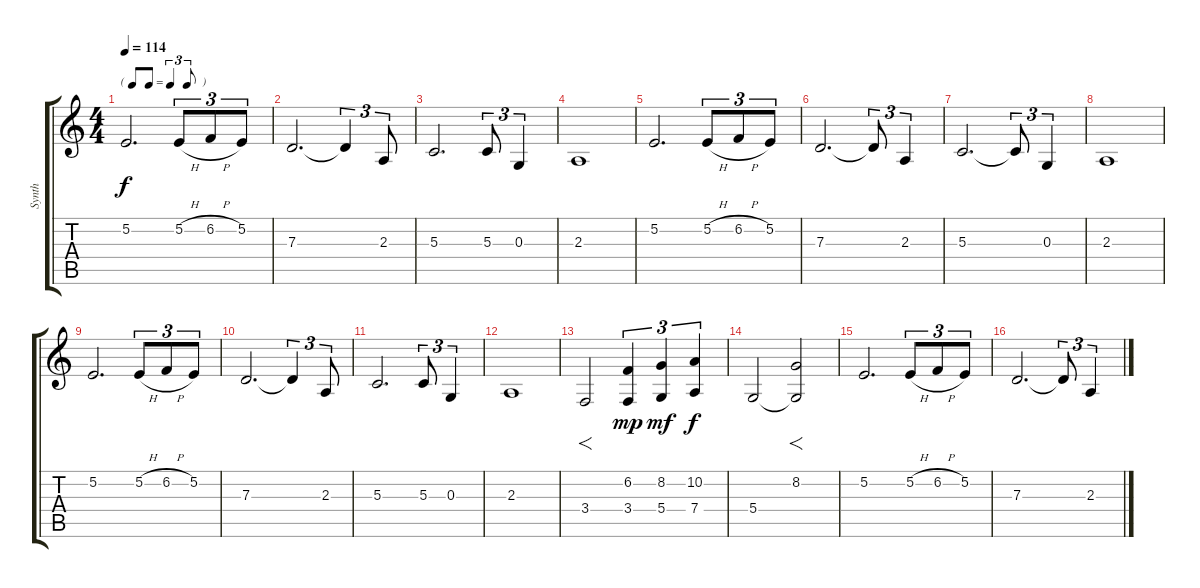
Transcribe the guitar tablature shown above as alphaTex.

\track ("Synth" "Synth") {instrument choiraahs}
\staff {score tabs}
\tuning (E4 B3 G3 D3 A2 D2) {hide}
\ts (4 4)
\tf triplet8th
\tempo 114
\clef g2
\ks c
5.2.2{d dy f} 5.2{h}.8{tu (3 2)} 6.2{h}.8{tu (3 2)} 5.2.8{tu (3 2)} |
7.3.2{d} 7.3{t}.4{tu (3 2)} 2.3.8{tu (3 2)} |
5.3.2{d} 5.3.8{tu (3 2)} 0.3.4{tu (3 2)} |
2.3.1 |
5.2.2{d} 5.2{h}.8{tu (3 2)} 6.2{h}.8{tu (3 2)} 5.2.8{tu (3 2)} |
7.3.2{d} 7.3{t}.8{tu (3 2)} 2.3.4{tu (3 2)} |
5.3.2{d} 5.3{t}.8{tu (3 2)} 0.3.4{tu (3 2)} |
2.3.1 |
5.2.2{d} 5.2{h}.8{tu (3 2)} 6.2{h}.8{tu (3 2)} 5.2.8{tu (3 2)} |
7.3.2{d} 7.3{t}.4{tu (3 2)} 2.3.8{tu (3 2)} |
5.3.2{d} 5.3.8{tu (3 2)} 0.3.4{tu (3 2)} |
2.3.1 |
3.4.2{f} (6.2 3.4).4{tu (3 2) dy mp} (8.2 5.4).4{tu (3 2) dy mf} (10.2 7.4).4{tu (3 2) dy f} |
5.4.2 (8.2 5.4{t}).2{f} |
5.2.2{d balance 7} 5.2{h}.8{tu (3 2)} 6.2{h}.8{tu (3 2)} 5.2.8{tu (3 2)} |
7.3.2{d} 7.3{t}.8{tu (3 2)} 2.3.4{tu (3 2)}
